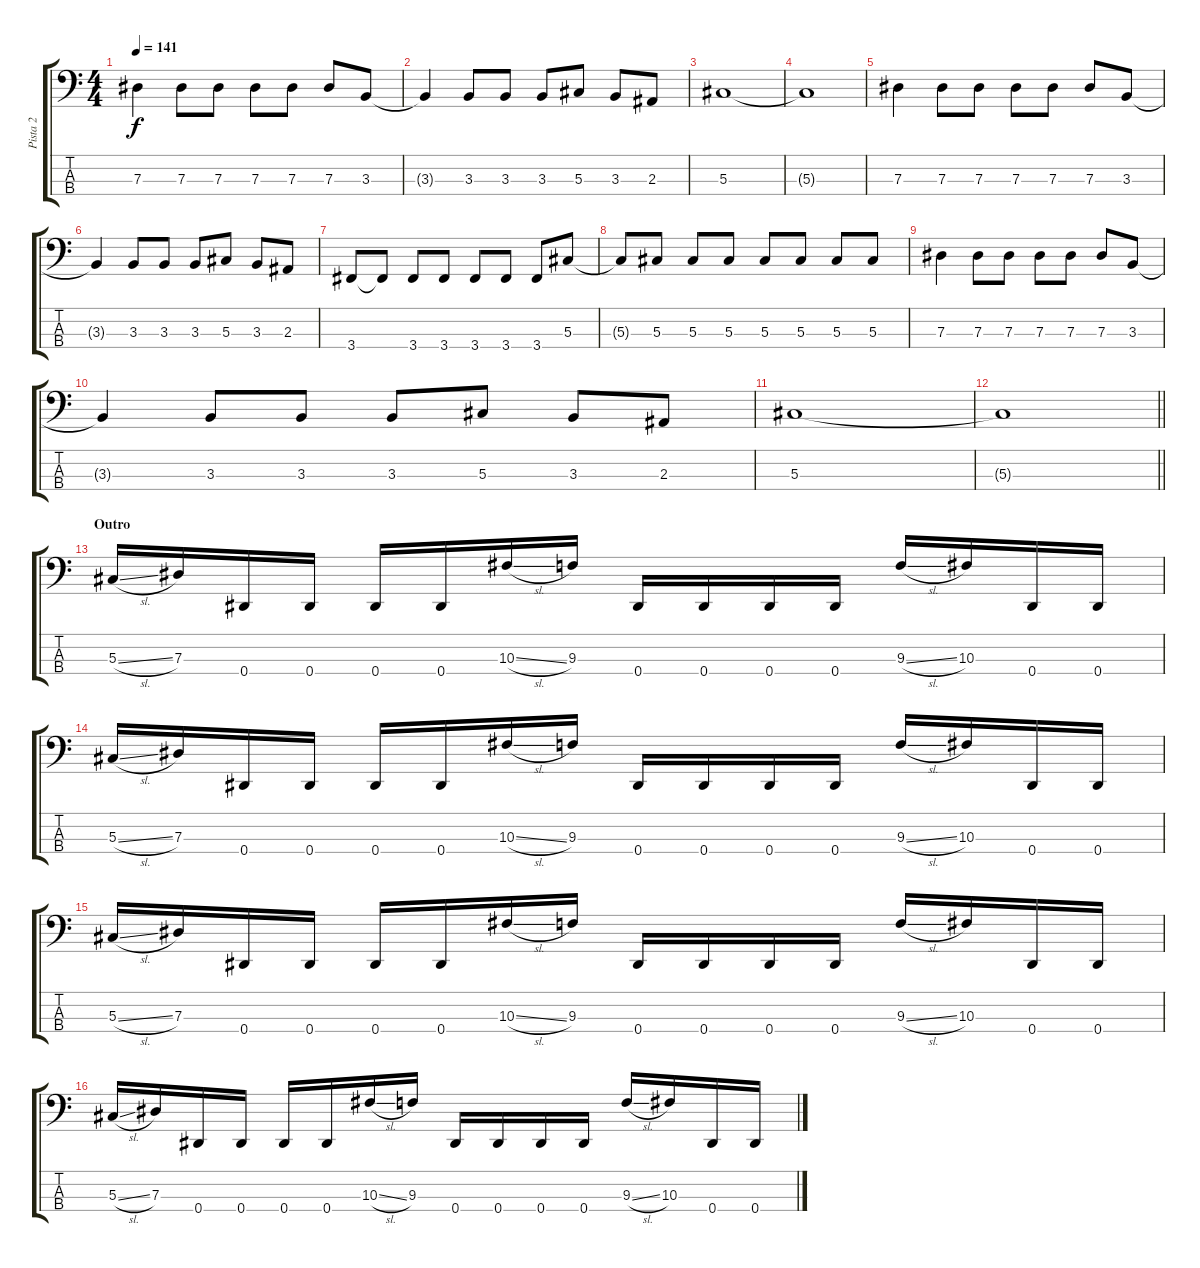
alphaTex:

\track ("Pista 2" "Pista 2") {instrument electricbasspick}
\staff {score tabs}
\tuning (Gb2 Db2 Ab1 Eb1) {hide}
\ts (4 4)
\tempo 141
\clef f4
\ks c
7.3.4{dy f} 7.3.8 7.3.8 7.3.8 7.3.8 7.3.8 3.3.8 |
3.3{t}.4 3.3.8 3.3.8 3.3.8 5.3.8 3.3.8 2.3.8 |
5.3.1 |
5.3{t}.1 |
7.3.4 7.3.8 7.3.8 7.3.8 7.3.8 7.3.8 3.3.8 |
3.3{t}.4 3.3.8 3.3.8 3.3.8 5.3.8 3.3.8 2.3.8 |
3.4.8 3.4{t}.8 3.4.8 3.4.8 3.4.8 3.4.8 3.4.8 5.3.8 |
5.3{t}.8 5.3.8 5.3.8 5.3.8 5.3.8 5.3.8 5.3.8 5.3.8 |
7.3.4 7.3.8 7.3.8 7.3.8 7.3.8 7.3.8 3.3.8 |
3.3{t}.4 3.3.8 3.3.8 3.3.8 5.3.8 3.3.8 2.3.8 |
5.3.1 |
\barLineRight lightlight
5.3{t}.1 |
\section ("" "Outro")
5.3{sl}.16 7.3.16 0.4.16 0.4.16 0.4.16 0.4.16 10.3{sl}.16 9.3.16 0.4.16 0.4.16 0.4.16 0.4.16 9.3{sl}.16 10.3.16 0.4.16 0.4.16 |
5.3{sl}.16 7.3.16 0.4.16 0.4.16 0.4.16 0.4.16 10.3{sl}.16 9.3.16 0.4.16 0.4.16 0.4.16 0.4.16 9.3{sl}.16 10.3.16 0.4.16 0.4.16 |
5.3{sl}.16 7.3.16 0.4.16 0.4.16 0.4.16 0.4.16 10.3{sl}.16 9.3.16 0.4.16 0.4.16 0.4.16 0.4.16 9.3{sl}.16 10.3.16 0.4.16 0.4.16 |
5.3{sl}.16 7.3.16 0.4.16 0.4.16 0.4.16 0.4.16 10.3{sl}.16 9.3.16 0.4.16 0.4.16 0.4.16 0.4.16 9.3{sl}.16 10.3.16 0.4.16 0.4.16
